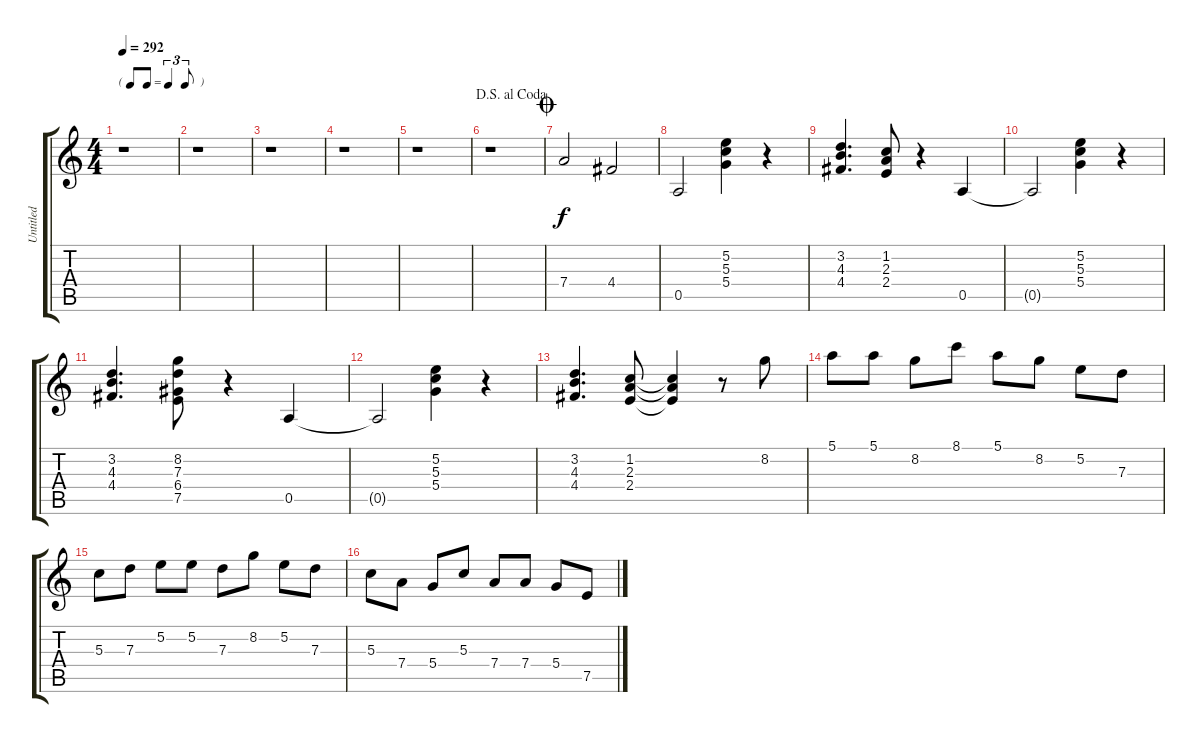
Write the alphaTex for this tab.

\track ("Untitled" "Untitled") {instrument electricguitarclean}
\staff {score tabs}
\tuning (E4 B3 G3 D3 A2 E2) {hide}
\ts (4 4)
\tf triplet8th
\tempo 292
\clef g2
\ks c
r.1{dy f} |
r.1 |
r.1 |
r.1 |
r.1 |
\jump dalsegnoalcoda
r.1 |
\jump coda
7.4.2 4.4.2 |
0.5.2 (5.2 5.3 5.4).4 r.4 |
(3.2 4.3 4.4).4{d} (1.2 2.3 2.4).8 r.4 0.5.4 |
0.5{t}.2 (5.2 5.3 5.4).4 r.4 |
(3.2 4.3 4.4).4{d} (8.2 7.3 6.4 7.5).8 r.4 0.5.4 |
0.5{t}.2 (5.2 5.3 5.4).4 r.4 |
(3.2 4.3 4.4).4{d} (1.2 2.3 2.4).8 (1.2{t} 2.3{t} 2.4{t}).4 r.8 8.2.8 |
5.1.8 5.1.8 8.2.8 8.1.8 5.1.8 8.2.8 5.2.8 7.3.8 |
5.3.8 7.3.8 5.2.8 5.2.8 7.3.8 8.2.8 5.2.8 7.3.8 |
5.3.8 7.4.8 5.4.8 5.3.8 7.4.8 7.4.8 5.4.8 7.5.8
